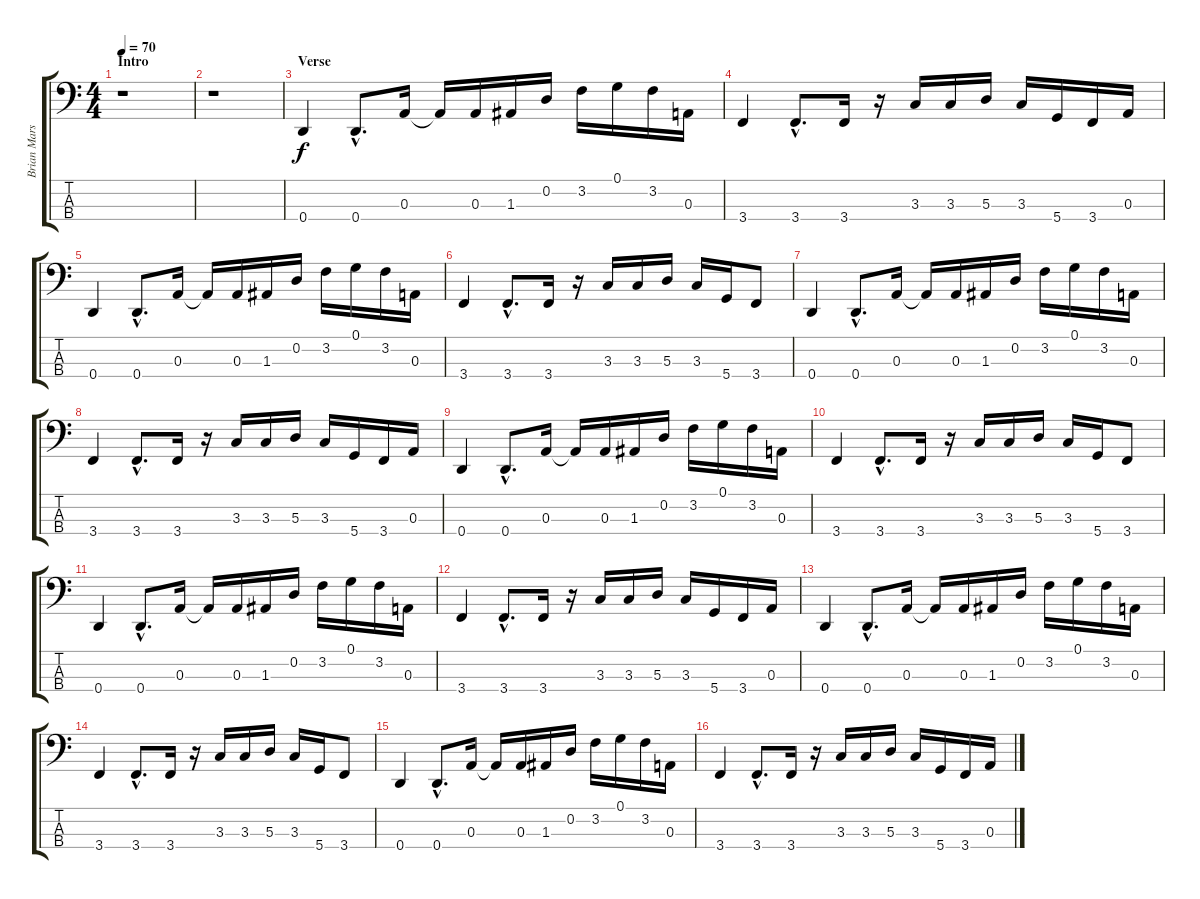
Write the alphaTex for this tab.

\track ("Brian Marshall" "Brian Mars") {instrument electricbasspick}
\staff {score tabs}
\tuning (G2 D2 A1 D1) {hide}
\ts (4 4)
\section ("" "Intro")
\tempo 70
\clef f4
\ks c
r.1{dy f instrument electricbasspick} |
r.1 |
\section ("" "Verse")
0.4.4 0.4{hac}.8{d} 0.3.16 0.3{t}.16 0.3.16 1.3.16 0.2.16 3.2.16 0.1.16 3.2.16 0.3.16 |
3.4.4 3.4{hac}.8{d} 3.4.16 r.16 3.3.16 3.3.16 5.3.16 3.3.16 5.4.16 3.4.16 0.3.16 |
0.4.4 0.4{hac}.8{d} 0.3.16 0.3{t}.16 0.3.16 1.3.16 0.2.16 3.2.16 0.1.16 3.2.16 0.3.16 |
3.4.4 3.4{hac}.8{d} 3.4.16 r.16 3.3.16 3.3.16 5.3.16 3.3.16 5.4.16 3.4.8 |
0.4.4 0.4{hac}.8{d} 0.3.16 0.3{t}.16 0.3.16 1.3.16 0.2.16 3.2.16 0.1.16 3.2.16 0.3.16 |
3.4.4 3.4{hac}.8{d} 3.4.16 r.16 3.3.16 3.3.16 5.3.16 3.3.16 5.4.16 3.4.16 0.3.16 |
0.4.4 0.4{hac}.8{d} 0.3.16 0.3{t}.16 0.3.16 1.3.16 0.2.16 3.2.16 0.1.16 3.2.16 0.3.16 |
3.4.4 3.4{hac}.8{d} 3.4.16 r.16 3.3.16 3.3.16 5.3.16 3.3.16 5.4.16 3.4.8 |
0.4.4 0.4{hac}.8{d} 0.3.16 0.3{t}.16 0.3.16 1.3.16 0.2.16 3.2.16 0.1.16 3.2.16 0.3.16 |
3.4.4 3.4{hac}.8{d} 3.4.16 r.16 3.3.16 3.3.16 5.3.16 3.3.16 5.4.16 3.4.16 0.3.16 |
0.4.4 0.4{hac}.8{d} 0.3.16 0.3{t}.16 0.3.16 1.3.16 0.2.16 3.2.16 0.1.16 3.2.16 0.3.16 |
3.4.4 3.4{hac}.8{d} 3.4.16 r.16 3.3.16 3.3.16 5.3.16 3.3.16 5.4.16 3.4.8 |
0.4.4 0.4{hac}.8{d} 0.3.16 0.3{t}.16 0.3.16 1.3.16 0.2.16 3.2.16 0.1.16 3.2.16 0.3.16 |
3.4.4 3.4{hac}.8{d} 3.4.16 r.16 3.3.16 3.3.16 5.3.16 3.3.16 5.4.16 3.4.16 0.3.16
